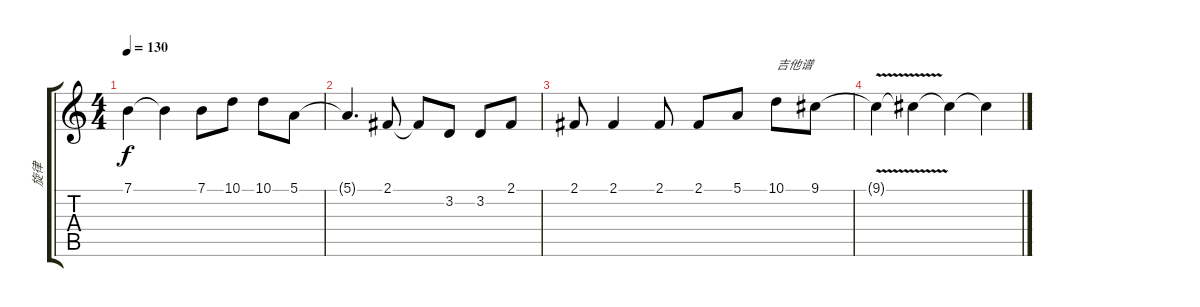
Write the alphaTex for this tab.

\track ("旋律" "旋律") {instrument baritonesax}
\staff {score tabs}
\tuning (E4 B3 G3 D3 A2 E2) {hide}
\ts (4 4)
\tempo 130
\clef g2
\ks c
7.1{t}.4{dy f} 7.1{t}.4 7.1.8 10.1.8 10.1.8 5.1.8 |
5.1{t}.4{d} 2.1.8 2.1{t}.8 3.2.8 3.2.8 2.1.8 |
2.1.8 2.1.4 2.1.8 2.1.8 5.1.8 10.1.8{txt "吉他谱"} 9.1.8 |
9.1{v t}.4 9.1{t}.4 9.1{t}.4 9.1{t}.4
